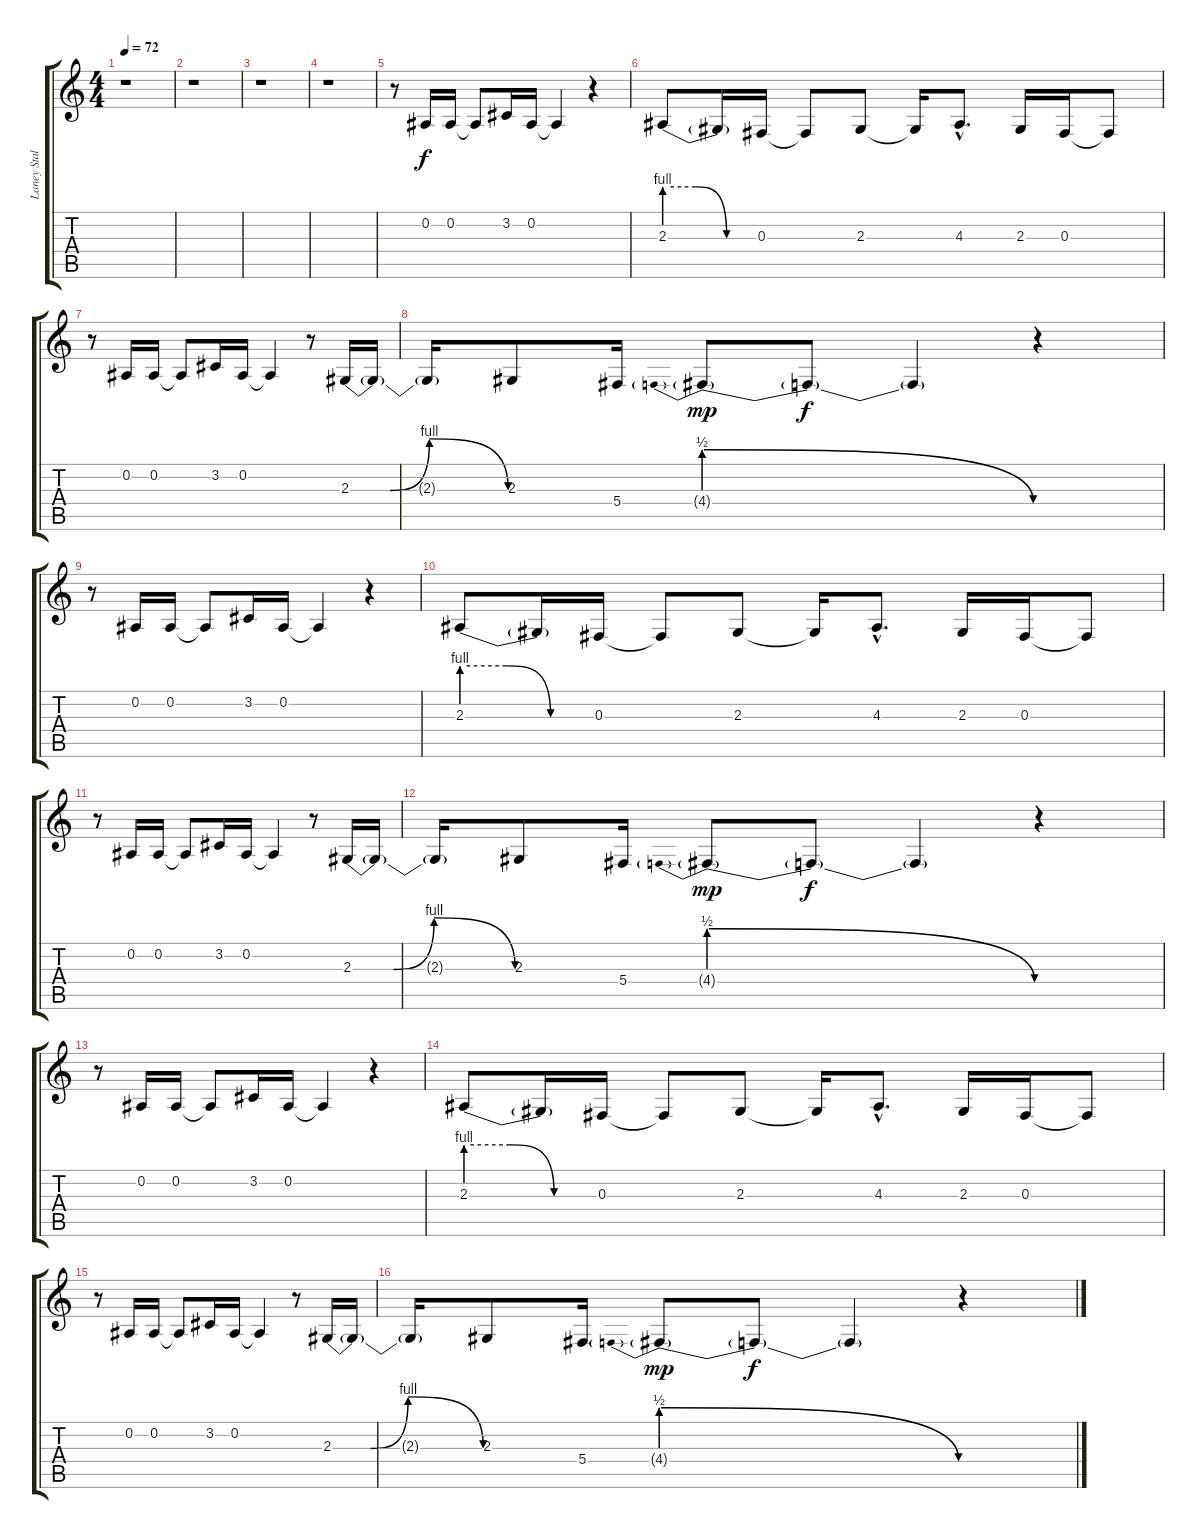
\track ("Laney Staley - Vocals" "Laney Stal") {instrument lead2sawtooth}
\staff {score tabs}
\tuning (Eb4 Bb3 Gb3 Db3 Ab2 Eb2) {hide}
\ts (4 4)
\tempo 72
\clef g2
\ks c
r.1{dy f} |
r.1 |
r.1 |
r.1 |
r.8 0.2.16 0.2.16 0.2{t}.8 3.2.16 0.2.16 0.2{t}.4 r.4 |
2.3{be (custom 0 4 20 4 40 0 60 0)}.8 2.3{t}.16 0.3.16 0.3{t}.8 2.3.8 2.3{t}.16 4.3{hac}.8{d} 2.3.16 0.3.16 0.3{t}.8 |
r.8 0.2.16 0.2.16 0.2{t}.8 3.2.16 0.2.16 0.2{t}.4 r.8 2.3{be (custom 0 0 15 0 30 4 60 0)}.16 2.3{t}.16 |
2.3{t}.16 2.3.8 5.4.16 4.4{be (prebendrelease 0 2 60 0) g}.8{dy mp} 4.4{t}.8{dy f} 4.4{t}.4 r.4 |
r.8 0.2.16 0.2.16 0.2{t}.8 3.2.16 0.2.16 0.2{t}.4 r.4 |
2.3{be (custom 0 4 20 4 40 0 60 0)}.8 2.3{t}.16 0.3.16 0.3{t}.8 2.3.8 2.3{t}.16 4.3{hac}.8{d} 2.3.16 0.3.16 0.3{t}.8 |
r.8 0.2.16 0.2.16 0.2{t}.8 3.2.16 0.2.16 0.2{t}.4 r.8 2.3{be (custom 0 0 15 0 30 4 60 0)}.16 2.3{t}.16 |
2.3{t}.16 2.3.8 5.4.16 4.4{be (prebendrelease 0 2 60 0) g}.8{dy mp} 4.4{t}.8{dy f} 4.4{t}.4 r.4 |
r.8 0.2.16 0.2.16 0.2{t}.8 3.2.16 0.2.16 0.2{t}.4 r.4 |
2.3{be (custom 0 4 20 4 40 0 60 0)}.8 2.3{t}.16 0.3.16 0.3{t}.8 2.3.8 2.3{t}.16 4.3{hac}.8{d} 2.3.16 0.3.16 0.3{t}.8 |
r.8 0.2.16 0.2.16 0.2{t}.8 3.2.16 0.2.16 0.2{t}.4 r.8 2.3{be (custom 0 0 15 0 30 4 60 0)}.16 2.3{t}.16 |
2.3{t}.16 2.3.8 5.4.16 4.4{be (prebendrelease 0 2 60 0) g}.8{dy mp} 4.4{t}.8{dy f} 4.4{t}.4 r.4
